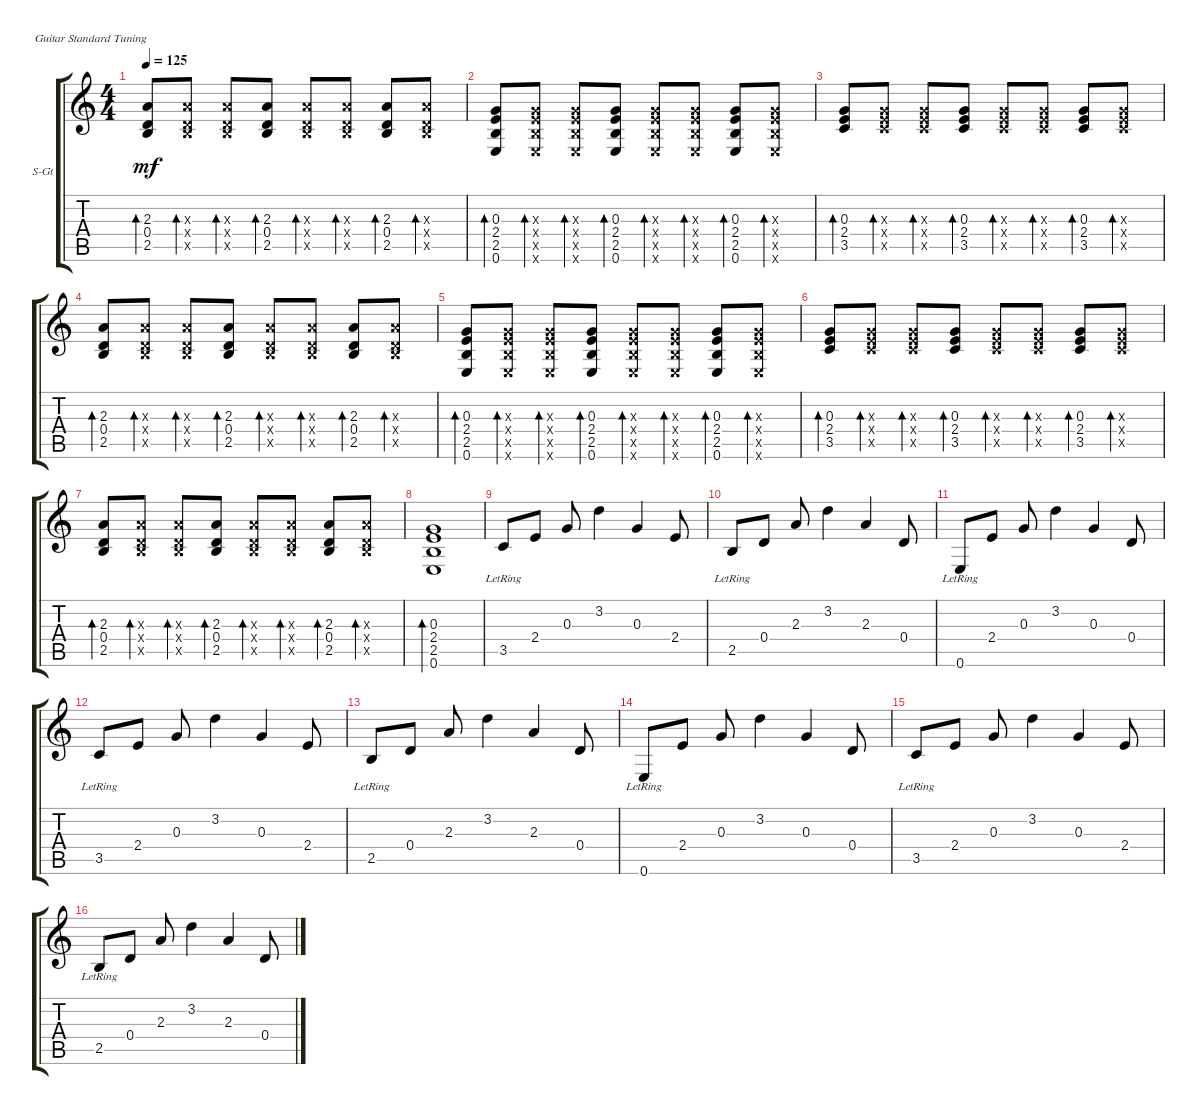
\defaultSystemsLayout 4
\bracketExtendMode groupsimilarinstruments
\firstSystemTrackNameOrientation horizontal
\otherSystemsTrackNameOrientation horizontal
\track ("Steel Guitar" "S-Gt") {instrument acousticguitarsteel}
\staff {score tabs}
\tuning (E4 B3 G3 D3 A2 E2)
\ts (4 4)
\tempo 125
\clef g2
\ks c
(2.5 0.4 2.3).8{bd 30 dy mf} (2.5{x} 0.4{x} 2.3{x}).8{bd 30} (2.5{x} 0.4{x} 2.3{x}).8{bd 30} (2.5 0.4 2.3).8{bd 30} (2.5{x} 0.4{x} 2.3{x}).8{bd 30} (2.5{x} 0.4{x} 2.3{x}).8{bd 30} (2.5 0.4 2.3).8{bd 30} (2.5{x} 0.4{x} 2.3{x}).8{bd 30} |
(2.5 2.4 0.3 0.6).8{bd 30} (2.5{x} 2.4{x} 0.3{x} 0.6{x}).8{bd 30} (2.5{x} 2.4{x} 0.3{x} 0.6{x}).8{bd 30} (2.5 2.4 0.3 0.6).8{bd 30} (2.5{x} 2.4{x} 0.3{x} 0.6{x}).8{bd 30} (2.5{x} 2.4{x} 0.3{x} 0.6{x}).8{bd 30} (2.5 2.4 0.3 0.6).8{bd 30} (2.5{x} 2.4{x} 0.3{x} 0.6{x}).8{bd 30} |
(3.5 2.4 0.3).8{bd 30} (3.5{x} 2.4{x} 0.3{x}).8{bd 30} (3.5{x} 2.4{x} 0.3{x}).8{bd 30} (3.5 2.4 0.3).8{bd 30} (3.5{x} 2.4{x} 0.3{x}).8{bd 30} (3.5{x} 2.4{x} 0.3{x}).8{bd 30} (3.5 2.4 0.3).8{bd 30} (3.5{x} 2.4{x} 0.3{x}).8{bd 30} |
(2.5 0.4 2.3).8{bd 30} (2.5{x} 0.4{x} 2.3{x}).8{bd 30} (2.5{x} 0.4{x} 2.3{x}).8{bd 30} (2.5 0.4 2.3).8{bd 30} (2.5{x} 0.4{x} 2.3{x}).8{bd 30} (2.5{x} 0.4{x} 2.3{x}).8{bd 30} (2.5 0.4 2.3).8{bd 30} (2.5{x} 0.4{x} 2.3{x}).8{bd 30} |
(2.5 2.4 0.3 0.6).8{bd 30} (2.5{x} 2.4{x} 0.3{x} 0.6{x}).8{bd 30} (2.5{x} 2.4{x} 0.3{x} 0.6{x}).8{bd 30} (2.5 2.4 0.3 0.6).8{bd 30} (2.5{x} 2.4{x} 0.3{x} 0.6{x}).8{bd 30} (2.5{x} 2.4{x} 0.3{x} 0.6{x}).8{bd 30} (2.5 2.4 0.3 0.6).8{bd 30} (2.5{x} 2.4{x} 0.3{x} 0.6{x}).8{bd 30} |
(3.5 2.4 0.3).8{bd 30} (3.5{x} 2.4{x} 0.3{x}).8{bd 30} (3.5{x} 2.4{x} 0.3{x}).8{bd 30} (3.5 2.4 0.3).8{bd 30} (3.5{x} 2.4{x} 0.3{x}).8{bd 30} (3.5{x} 2.4{x} 0.3{x}).8{bd 30} (3.5 2.4 0.3).8{bd 30} (3.5{x} 2.4{x} 0.3{x}).8{bd 30} |
(2.5 0.4 2.3).8{bd 30} (2.5{x} 0.4{x} 2.3{x}).8{bd 30} (2.5{x} 0.4{x} 2.3{x}).8{bd 30} (2.5 0.4 2.3).8{bd 30} (2.5{x} 0.4{x} 2.3{x}).8{bd 30} (2.5{x} 0.4{x} 2.3{x}).8{bd 30} (2.5 0.4 2.3).8{bd 30} (2.5{x} 0.4{x} 2.3{x}).8{bd 30} |
(2.5 2.4 0.3 0.6).1{bd 30} |
3.5{lr}.8 2.4.8 0.3.8 3.2.4 0.3.4 2.4.8 |
2.5{lr}.8 0.4.8 2.3.8 3.2.4 2.3.4 0.4.8 |
0.6{lr}.8 2.4.8 0.3.8 3.2.4 0.3.4 0.4.8 |
3.5{lr}.8 2.4.8 0.3.8 3.2.4 0.3.4 2.4.8 |
2.5{lr}.8 0.4.8 2.3.8 3.2.4 2.3.4 0.4.8 |
0.6{lr}.8 2.4.8 0.3.8 3.2.4 0.3.4 0.4.8 |
3.5{lr}.8 2.4.8 0.3.8 3.2.4 0.3.4 2.4.8 |
2.5{lr}.8 0.4.8 2.3.8 3.2.4 2.3.4 0.4.8
